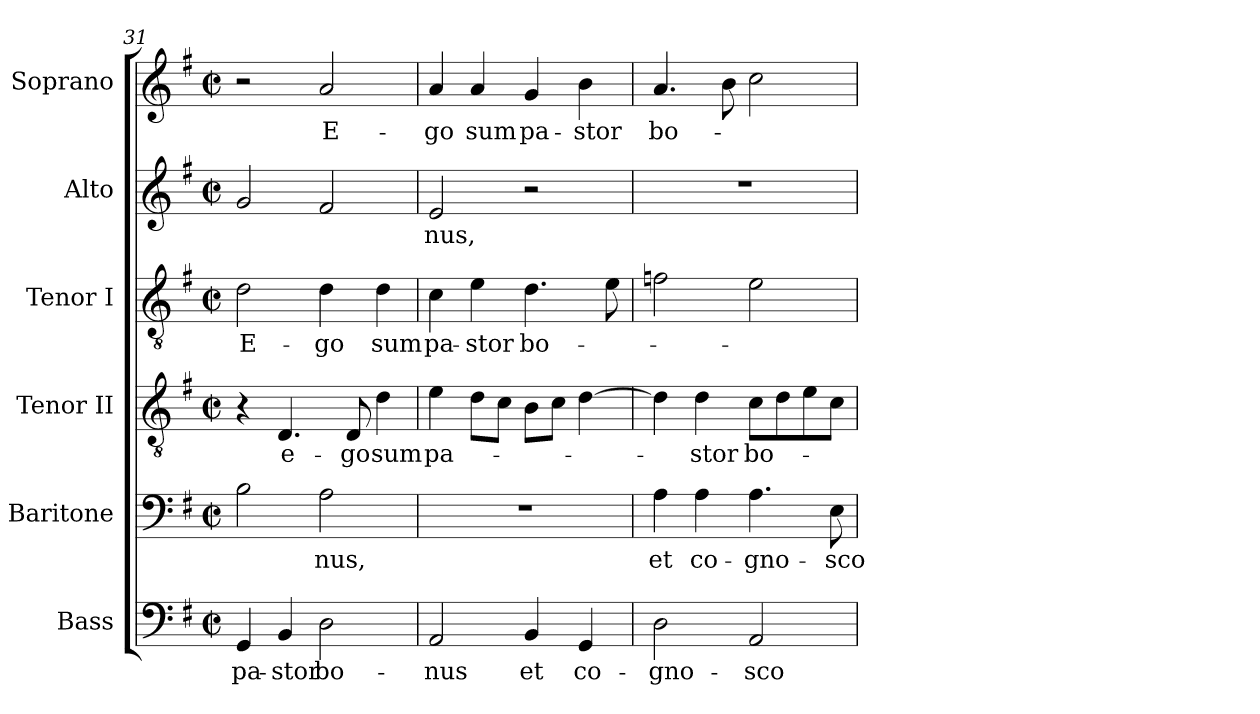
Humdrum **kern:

**kern	**text	**kern	**text	**kern	**text	**kern	**text	**kern	**text	**kern	**text
*part6	*part6	*part5	*part5	*part4	*part4	*part3	*part3	*part2	*part2	*part1	*part1
*staff6	*staff6	*staff5	*staff5	*staff4	*staff4	*staff3	*staff3	*staff2	*staff2	*staff1	*staff1
*I"Bass	*	*I"Baritone	*	*I"Tenor II	*	*I"Tenor I	*	*I"Alto	*	*I"Soprano	*
*I'B.	*	*I'B.	*	*I'T.	*	*I'T.	*	*I'A.	*	*I'S.	*
!!LO:PB:g=z
*clefF4	*	*clefF4	*	*clefGv2	*	*clefGv2	*	*clefG2	*	*clefG2	*
*	*	*	*	*ITrd7c12	*	*ITrd7c12	*	*	*	*	*
*k[f#]	*	*k[f#]	*	*k[f#]	*	*k[f#]	*	*k[f#]	*	*k[f#]	*
*G:	*	*G:	*	*G:	*	*G:	*	*G:	*	*G:	*
*M2/2	*	*M2/2	*	*M2/2	*	*M2/2	*	*M2/2	*	*M2/2	*
*met(c|)	*	*met(c|)	*	*met(c|)	*	*met(c|)	*	*met(c|)	*	*met(c|)	*
=31	=31	=31	=31	=31	=31	=31	=31	=31	=31	=31	=31
!	!LO:LY:b:color=#000000	!	!	!	!	!	!	!	!	!	!
!	!	!	!	!	!	!	!LO:LY:b:color=#000000	!	!	!	!
4GGi/	pa-	2Bi\	.	4r	.	2Di\	E-	2gi/	.	2r	.
!	!LO:LY:b:color=#000000	!	!	!	!	!	!	!	!	!	!
!	!	!	!	!	!LO:LY:b:color=#000000	!	!	!	!	!	!
4BBi/	-stor	.	.	4.DDi/	e-	.	.	.	.	.	.
!	!LO:LY:b:color=#000000	!	!	!	!	!	!	!	!	!	!
!	!	!	!LO:LY:b:color=#000000	!	!	!	!	!	!	!	!
!	!	!	!	!	!	!	!LO:LY:b:color=#000000	!	!	!	!
!	!	!	!	!	!	!	!	!	!	!	!LO:LY:b:color=#000000
2Di\	bo-	2Ai\	-nus,	.	.	4Di\	-go	2f#i/	.	2ai/	E-
!	!	!	!	!	!LO:LY:b:color=#000000	!	!	!	!	!	!
.	.	.	.	8DDi/	-go	.	.	.	.	.	.
!	!	!	!	!	!LO:LY:b:color=#000000	!	!	!	!	!	!
!	!	!	!	!	!	!	!LO:LY:b:color=#000000	!	!	!	!
.	.	.	.	4Di\	sum	4Di\	sum	.	.	.	.
=32	=32	=32	=32	=32	=32	=32	=32	=32	=32	=32	=32
!	!LO:LY:b:color=#000000	!	!	!	!	!	!	!	!	!	!
!	!	!	!	!	!LO:LY:b:color=#000000	!	!	!	!	!	!
!	!	!	!	!	!	!	!LO:LY:b:color=#000000	!	!	!	!
!	!	!	!	!	!	!	!	!	!LO:LY:b:color=#000000	!	!
!	!	!	!	!	!	!	!	!	!	!	!LO:LY:b:color=#000000
2AAi/	-nus	1r	.	4Ei\	pa-	4Ci\	pa-	2ei/	-nus,	4ai/	-go
!	!	!	!	!	!	!	!LO:LY:b:color=#000000	!	!	!	!
!	!	!	!	!	!	!	!	!	!	!	!LO:LY:b:color=#000000
.	.	.	.	8Di\L	.	4Ei\	-stor	.	.	4ai/	sum
.	.	.	.	8Ci\J	.	.	.	.	.	.	.
!	!LO:LY:b:color=#000000	!	!	!	!	!	!	!	!	!	!
!	!	!	!	!	!	!	!LO:LY:b:color=#000000	!	!	!	!
!	!	!	!	!	!	!	!	!	!	!	!LO:LY:b:color=#000000
4BBi/	et	.	.	8BBi\L	.	4.Di\	bo-	2r	.	4gi/	pa-
.	.	.	.	8Ci\J	.	.	.	.	.	.	.
!	!LO:LY:b:color=#000000	!	!	!	!	!	!	!	!	!	!
!	!	!	!	!	!	!	!	!	!	!	!LO:LY:b:color=#000000
4GGi/	co-	.	.	[>4Di\	.	.	.	.	.	4bi\	-stor
.	.	.	.	.	.	8Ei\	.	.	.	.	.
=33	=33	=33	=33	=33	=33	=33	=33	=33	=33	=33	=33
!	!LO:LY:b:color=#000000	!	!	!	!	!	!	!	!	!	!
!	!	!	!LO:LY:b:color=#000000	!	!	!	!	!	!	!	!
!	!	!	!	!	!	!	!	!	!	!	!LO:LY:b:color=#000000
2Di\	-gno-	4Ai\	et	4Di\]	.	2Fni\	.	1r	.	4.ai/	bo-
!	!	!	!LO:LY:b:color=#000000	!	!	!	!	!	!	!	!
!	!	!	!	!	!LO:LY:b:color=#000000	!	!	!	!	!	!
.	.	4Ai\	co-	4Di\	-stor	.	.	.	.	.	.
.	.	.	.	.	.	.	.	.	.	8bi\	.
!	!LO:LY:b:color=#000000	!	!	!	!	!	!	!	!	!	!
!	!	!	!LO:LY:b:color=#000000	!	!	!	!	!	!	!	!
!	!	!	!	!	!LO:LY:b:color=#000000	!	!	!	!	!	!
2AAi/	-sco	4.Ai\	-gno-	8Ci\L	bo-	2Ei\	.	.	.	2cci\	.
.	.	.	.	8Di\	.	.	.	.	.	.	.
.	.	.	.	8Ei\	.	.	.	.	.	.	.
!	!	!	!LO:LY:b:color=#000000	!	!	!	!	!	!	!	!
.	.	8Ei\	-sco	8Ci\J	.	.	.	.	.	.	.
=	=	=	=	=	=	=	=	=	=	=	=
*-	*-	*-	*-	*-	*-	*-	*-	*-	*-	*-	*-
